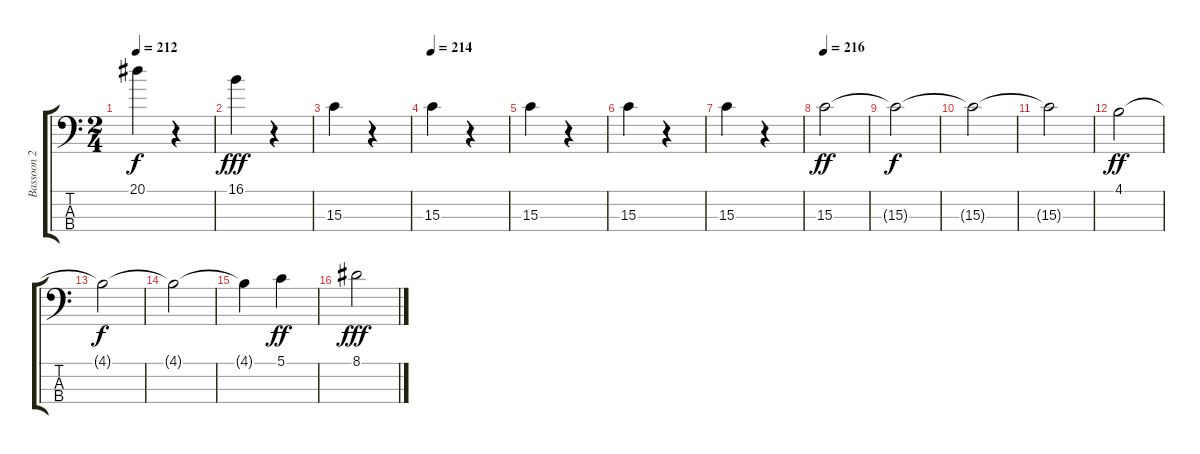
\track ("Bassoon 2" "Bassoon 2") {instrument acousticguitarnylon}
\staff {score tabs}
\tuning (G2 D2 A1 E1) {hide}
\ts (2 4)
\tempo 212
\clef f4
\ks c
20.1{t}.4{dy f} r.4 |
16.1.4{dy fff} r.4 |
15.3.4 r.4 |
\tempo 214
15.3.4 r.4 |
15.3.4 r.4 |
15.3.4 r.4 |
15.3.4 r.4 |
\tempo 216
15.3.2{dy ff} |
15.3{t}.2{dy f} |
15.3{t}.2 |
15.3{t}.2 |
4.1.2{dy ff} |
4.1{t}.2{dy f} |
4.1{t}.2 |
4.1{t}.4 5.1.4{dy ff} |
8.1.2{dy fff}
